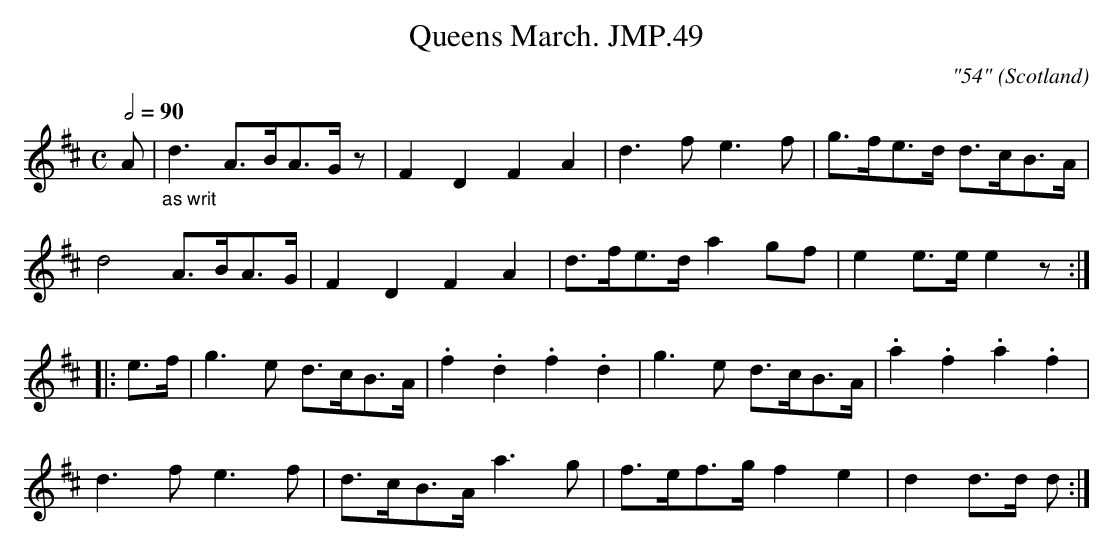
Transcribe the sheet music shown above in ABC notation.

X:1
T:Queens March. JMP.49
C:"54"
L:1/8
M:C
O:Scotland
Q:1/2=90
K:D major
A | "_as writ"d3 A>BA>G z | F2D2F2A2 | d3f e3 f | g>fe>d d>cB>A |!
d4 A>BA>G | F2D2F2A2 | d>fe>d a2 gf | e2 e>e e2 z :|!
|:e>f | g3 e d>cB>A | .f2 .d2 .f2 .d2 | g3 e d>cB>A | .a2 .f2 .a2 .f2 |!
d3f e3 f |  d>cB>A a3g | f>ef>g f2 e2 | d2 d>d d :|
